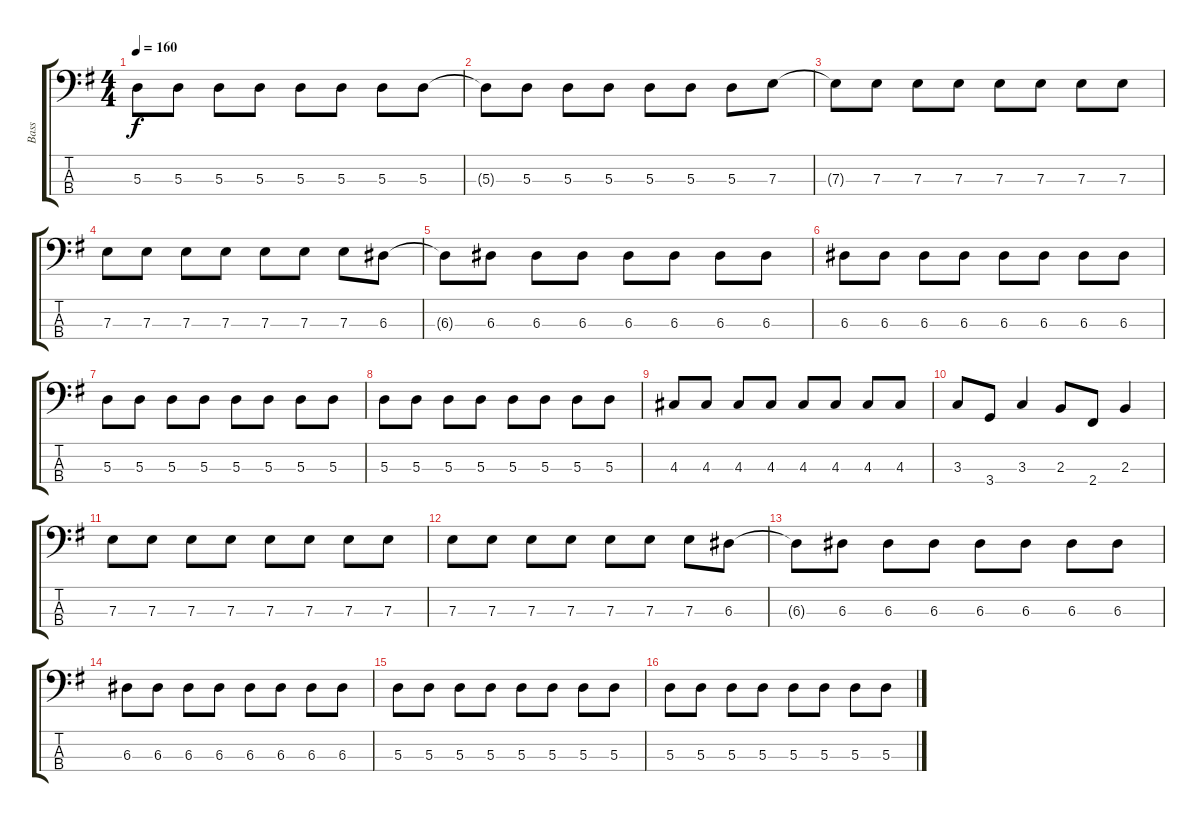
\track ("Bass" "Bass") {instrument electricbassfinger}
\staff {score tabs}
\tuning (G2 D2 A1 E1) {hide}
\ts (4 4)
\tempo 160
\clef f4
\ks g
5.3{t}.8{dy f} 5.3.8 5.3.8 5.3.8 5.3.8 5.3.8 5.3.8 5.3.8 |
5.3{t}.8 5.3.8 5.3.8 5.3.8 5.3.8 5.3.8 5.3.8 7.3.8 |
7.3{t}.8 7.3.8 7.3.8 7.3.8 7.3.8 7.3.8 7.3.8 7.3.8 |
7.3.8 7.3.8 7.3.8 7.3.8 7.3.8 7.3.8 7.3.8 6.3.8 |
6.3{t}.8 6.3.8 6.3.8 6.3.8 6.3.8 6.3.8 6.3.8 6.3.8 |
6.3.8 6.3.8 6.3.8 6.3.8 6.3.8 6.3.8 6.3.8 6.3.8 |
5.3.8 5.3.8 5.3.8 5.3.8 5.3.8 5.3.8 5.3.8 5.3.8 |
5.3.8 5.3.8 5.3.8 5.3.8 5.3.8 5.3.8 5.3.8 5.3.8 |
4.3.8 4.3.8 4.3.8 4.3.8 4.3.8 4.3.8 4.3.8 4.3.8 |
3.3.8 3.4.8 3.3.4 2.3.8 2.4.8 2.3.4 |
7.3.8 7.3.8 7.3.8 7.3.8 7.3.8 7.3.8 7.3.8 7.3.8 |
7.3.8 7.3.8 7.3.8 7.3.8 7.3.8 7.3.8 7.3.8 6.3.8 |
6.3{t}.8 6.3.8 6.3.8 6.3.8 6.3.8 6.3.8 6.3.8 6.3.8 |
6.3.8 6.3.8 6.3.8 6.3.8 6.3.8 6.3.8 6.3.8 6.3.8 |
5.3.8 5.3.8 5.3.8 5.3.8 5.3.8 5.3.8 5.3.8 5.3.8 |
5.3.8 5.3.8 5.3.8 5.3.8 5.3.8 5.3.8 5.3.8 5.3.8
